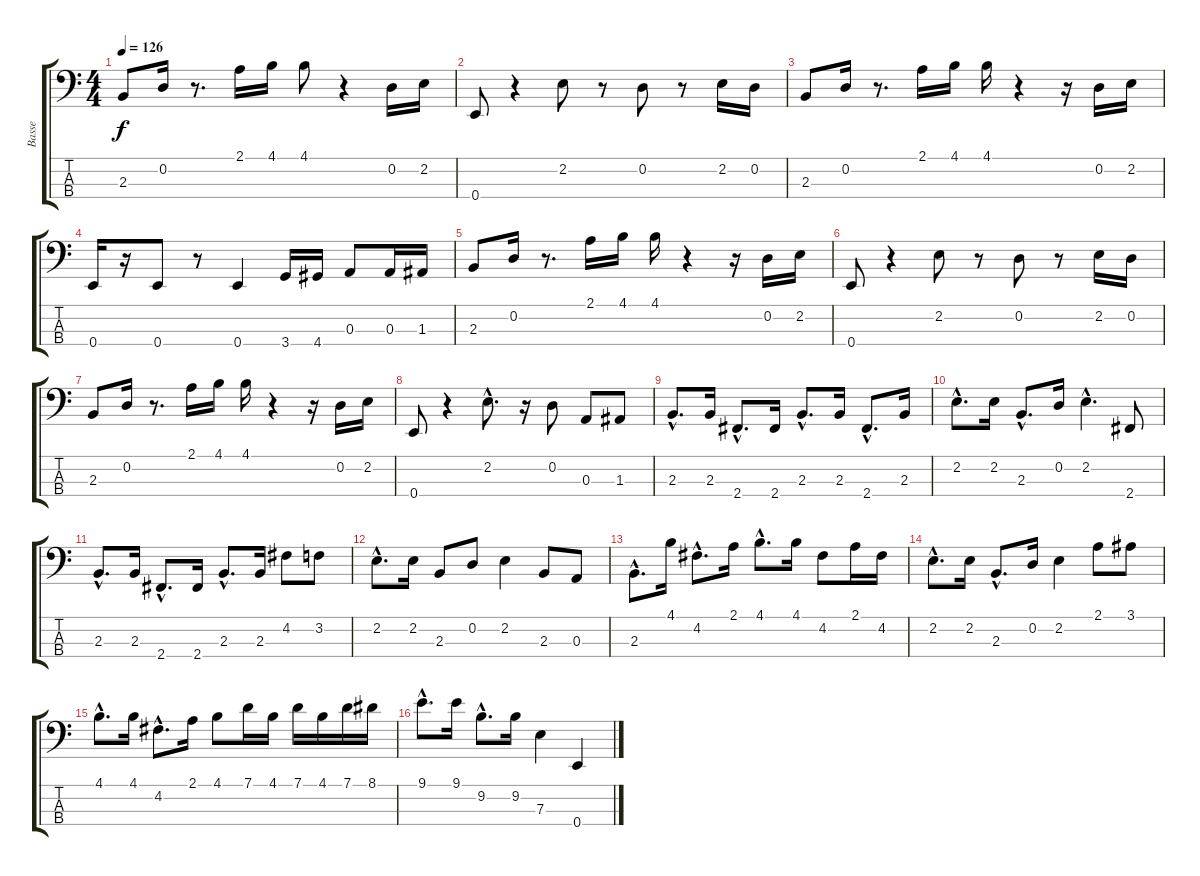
\track ("Basse" "Basse") {instrument slapbass2}
\staff {score tabs}
\tuning (G2 D2 A1 E1) {hide}
\ts (4 4)
\tempo 126
\clef f4
\ks c
2.3.8{dy f} 0.2.16 r.8{d} 2.1.16 4.1.16 4.1.8 r.4 0.2.16 2.2.16 |
0.4.8 r.4 2.2.8 r.8 0.2.8 r.8 2.2.16 0.2.16 |
2.3.8 0.2.16 r.8{d} 2.1.16 4.1.16 4.1.16 r.4 r.16 0.2.16 2.2.16 |
0.4.16 r.16 0.4.8 r.8 0.4.4 3.4.16 4.4.16 0.3.8 0.3.16 1.3.16 |
2.3.8 0.2.16 r.8{d} 2.1.16 4.1.16 4.1.16 r.4 r.16 0.2.16 2.2.16 |
0.4.8 r.4 2.2.8 r.8 0.2.8 r.8 2.2.16 0.2.16 |
2.3.8 0.2.16 r.8{d} 2.1.16 4.1.16 4.1.16 r.4 r.16 0.2.16 2.2.16 |
0.4.8 r.4 2.2{hac}.8{d} r.16 0.2.8 0.3.8 1.3.8 |
2.3{hac}.8{d} 2.3.16 2.4{hac}.8{d} 2.4.16 2.3{hac}.8{d} 2.3.16 2.4{hac}.8{d} 2.3.16 |
2.2{hac}.8{d} 2.2.16 2.3{hac}.8{d} 0.2.16 2.2{hac}.4{d} 2.4.8 |
2.3{hac}.8{d} 2.3.16 2.4{hac}.8{d} 2.4.16 2.3{hac}.8{d} 2.3.16 4.2.8 3.2.8 |
2.2{hac}.8{d} 2.2.16 2.3.8 0.2.8 2.2.4 2.3.8 0.3.8 |
2.3{hac}.8{d} 4.1.16 4.2{hac}.8{d} 2.1.16 4.1{hac}.8{d} 4.1.16 4.2.8 2.1.16 4.2.16 |
2.2{hac}.8{d} 2.2.16 2.3{hac}.8{d} 0.2.16 2.2.4 2.1.8 3.1.8 |
4.1{hac}.8{d} 4.1.16 4.2{hac}.8{d} 2.1.16 4.1.8 7.1.16 4.1.16 7.1.16 4.1.16 7.1.16 8.1.16 |
9.1{hac}.8{d} 9.1.16 9.2{hac}.8{d} 9.2.16 7.3.4 0.4.4
